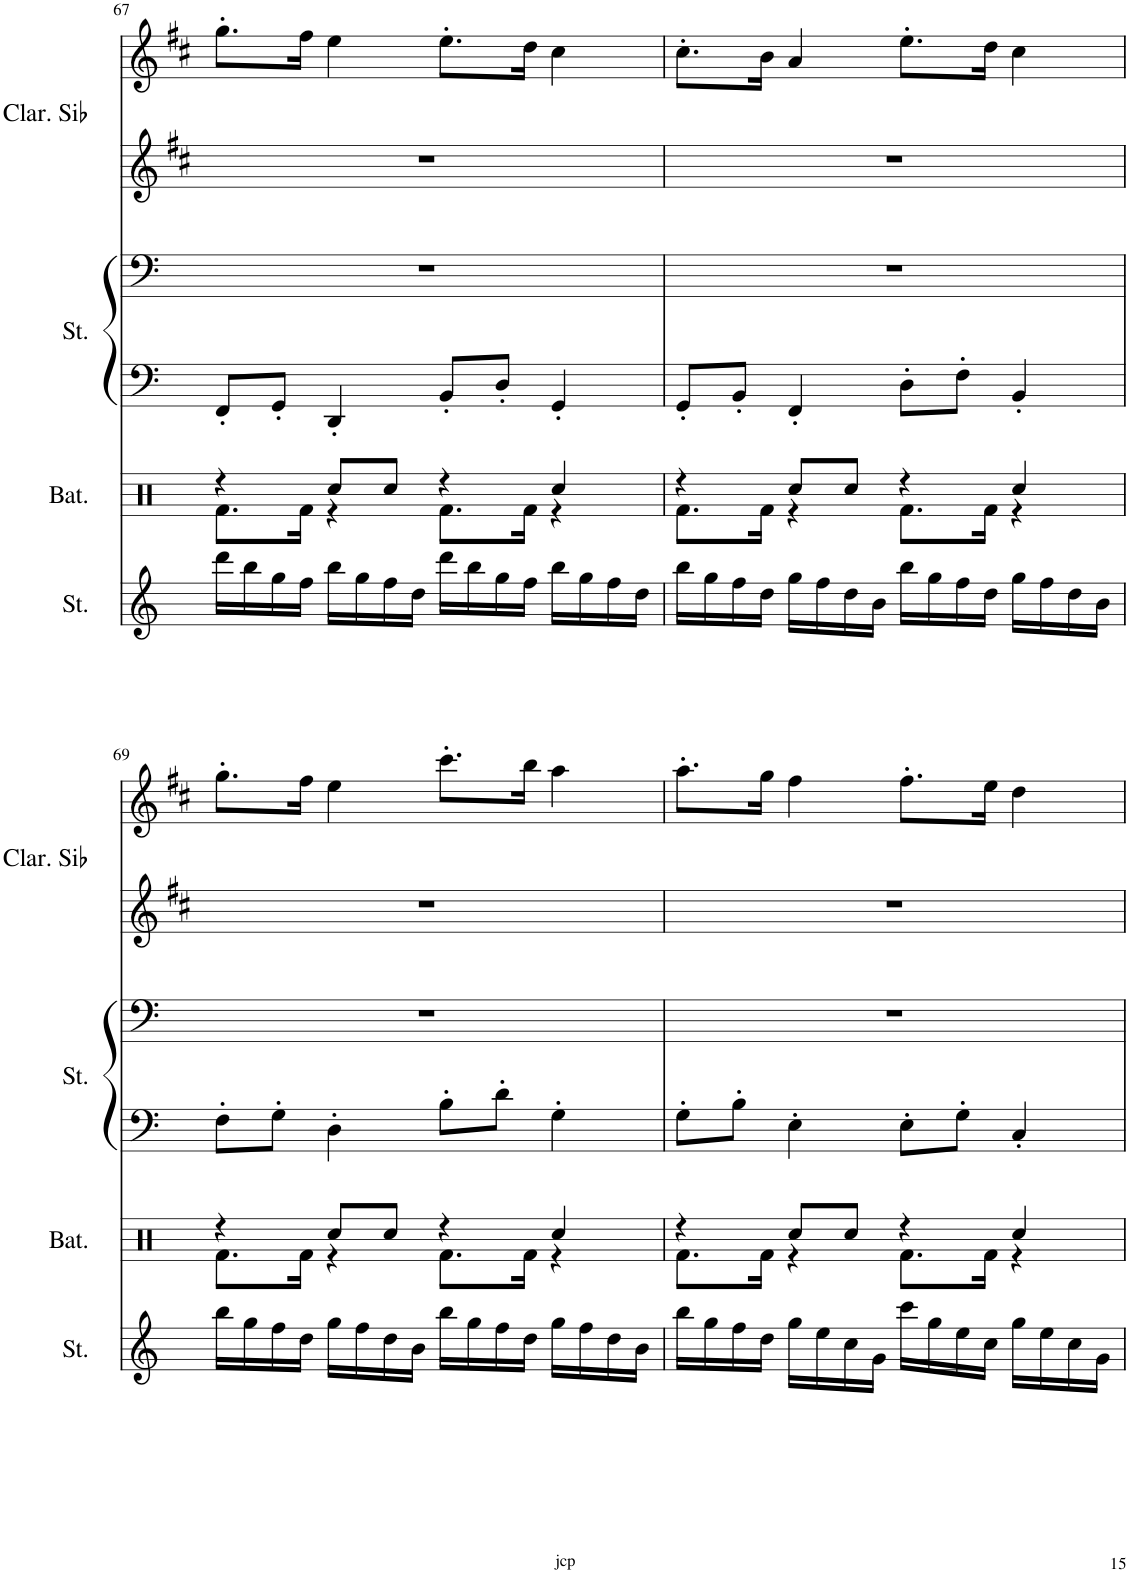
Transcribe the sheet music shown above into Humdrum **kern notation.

**kern	**kern	**kern	**kern	**kern	**kern
*part4	*part3	*part2	*part2	*part1	*part1
*staff6	*staff5	*staff4	*staff3	*staff2	*staff1
*I"Cordes	*I"Batterie	*I"Cordes	*	*I"Clarinette en Sib	*
*	*I'Bat.	*	*	*I'Clar. Sib	*
!!LO:PB:g=z
*clefG2	*clefX	*clefF4	*clefF4	*clefG2	*clefG2
*	*	*	*	*Trd1c2	*Trd1c2
*k[]	*k[]	*k[]	*k[]	*k[f#c#]	*k[f#c#]
*M4/4	*M4/4	*M4/4	*M4/4	*M4/4	*M4/4
=67	=67	=67	=67	=67	=67
*	*^	*	*	*	*
16ddd\LL	4r	8.Rf\L	8FF'/L	1r	1r	8.gg'\L
16bb\	.	.	.	.	.	.
16gg\	.	.	8GG'/J	.	.	.
16ff\JJ	.	16Rf\Jk	.	.	.	16ff#\Jk
16bb\LL	8Rcc/L	4r	4DD'/	.	.	4ee\
16gg\	.	.	.	.	.	.
16ff\	8Rcc/J	.	.	.	.	.
16dd\JJ	.	.	.	.	.	.
16ddd\LL	4r	8.Rf\L	8BB'/L	.	.	8.ee'\L
16bb\	.	.	.	.	.	.
16gg\	.	.	8D'/J	.	.	.
16ff\JJ	.	16Rf\Jk	.	.	.	16dd\Jk
16bb\LL	4Rcc/	4r	4GG'/	.	.	4cc#\
16gg\	.	.	.	.	.	.
16ff\	.	.	.	.	.	.
16dd\JJ	.	.	.	.	.	.
=68	=68	=68	=68	=68	=68	=68
16bb\LL	4r	8.Rf\L	8GG'/L	1r	1r	8.cc#'\L
16gg\	.	.	.	.	.	.
16ff\	.	.	8BB'/J	.	.	.
16dd\JJ	.	16Rf\Jk	.	.	.	16b\Jk
16gg\LL	8Rcc/L	4r	4FF'/	.	.	4a/
16ff\	.	.	.	.	.	.
16dd\	8Rcc/J	.	.	.	.	.
16b\JJ	.	.	.	.	.	.
16bb\LL	4r	8.Rf\L	8D'\L	.	.	8.ee'\L
16gg\	.	.	.	.	.	.
16ff\	.	.	8F'\J	.	.	.
16dd\JJ	.	16Rf\Jk	.	.	.	16dd\Jk
16gg\LL	4Rcc/	4r	4BB'/	.	.	4cc#\
16ff\	.	.	.	.	.	.
16dd\	.	.	.	.	.	.
16b\JJ	.	.	.	.	.	.
!!LO:LB:g=z
=69	=69	=69	=69	=69	=69	=69
16bb\LL	4r	8.Rf\L	8F'\L	1r	1r	8.gg'\L
16gg\	.	.	.	.	.	.
16ff\	.	.	8G'\J	.	.	.
16dd\JJ	.	16Rf\Jk	.	.	.	16ff#\Jk
16gg\LL	8Rcc/L	4r	4D'\	.	.	4ee\
16ff\	.	.	.	.	.	.
16dd\	8Rcc/J	.	.	.	.	.
16b\JJ	.	.	.	.	.	.
16bb\LL	4r	8.Rf\L	8B'\L	.	.	8.ccc#'\L
16gg\	.	.	.	.	.	.
16ff\	.	.	8d'\J	.	.	.
16dd\JJ	.	16Rf\Jk	.	.	.	16bb\Jk
16gg\LL	4Rcc/	4r	4G'\	.	.	4aa\
16ff\	.	.	.	.	.	.
16dd\	.	.	.	.	.	.
16b\JJ	.	.	.	.	.	.
=70	=70	=70	=70	=70	=70	=70
16bb\LL	4r	8.Rf\L	8G'\L	1r	1r	8.aa'\L
16gg\	.	.	.	.	.	.
16ff\	.	.	8B'\J	.	.	.
16dd\JJ	.	16Rf\Jk	.	.	.	16gg\Jk
16gg\LL	8Rcc/L	4r	4E'\	.	.	4ff#\
16ee\	.	.	.	.	.	.
16cc\	8Rcc/J	.	.	.	.	.
16g\JJ	.	.	.	.	.	.
16ccc\LL	4r	8.Rf\L	8E'\L	.	.	8.ff#'\L
16gg\	.	.	.	.	.	.
16ee\	.	.	8G'\J	.	.	.
16cc\JJ	.	16Rf\Jk	.	.	.	16ee\Jk
16gg\LL	4Rcc/	4r	4C'/	.	.	4dd\
16ee\	.	.	.	.	.	.
16cc\	.	.	.	.	.	.
16g\JJ	.	.	.	.	.	.
*	*v	*v	*	*	*	*
=	=	=	=	=	=
*-	*-	*-	*-	*-	*-
